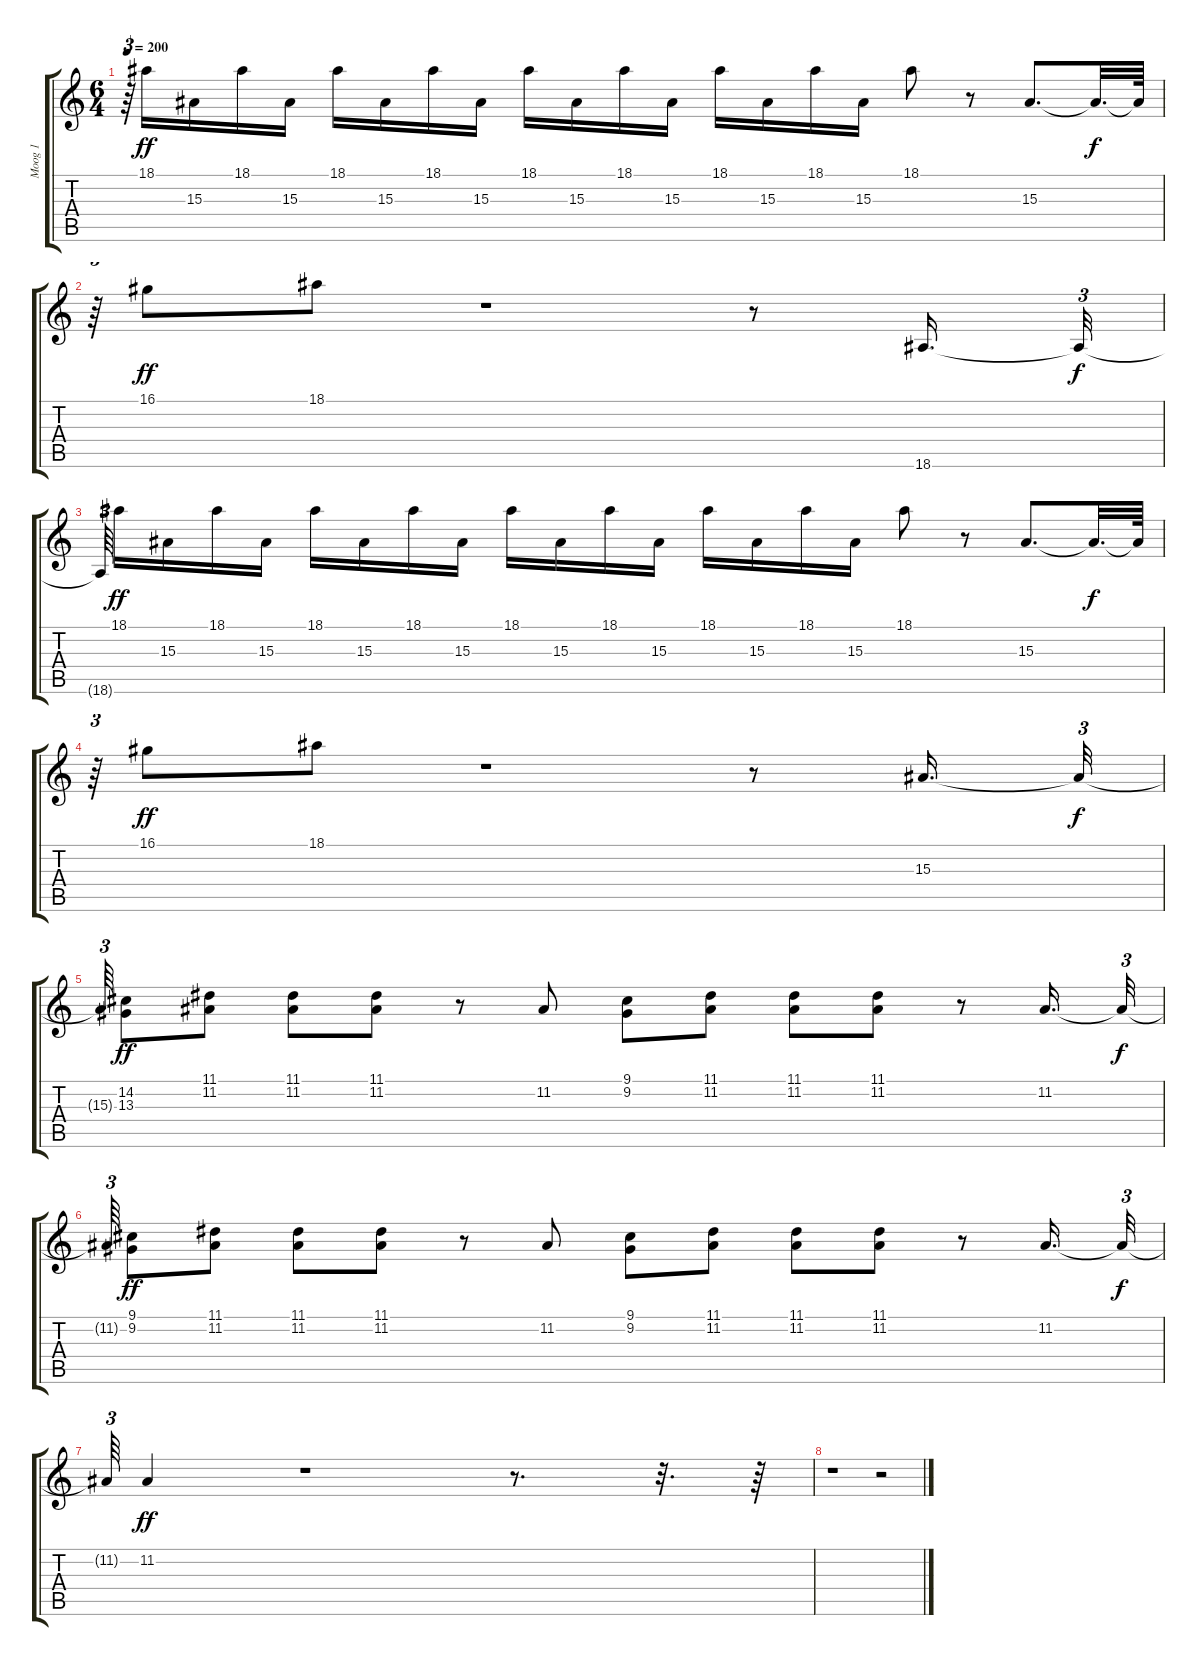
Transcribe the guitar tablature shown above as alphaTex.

\track ("Moog 1" "Moog 1") {instrument lead2sawtooth}
\staff {score tabs}
\tuning (E4 B3 G3 D3 A2 E2) {hide}
\ts (6 4)
\tempo 200
\clef g2
\ks c
r.64{tu (3 2) dy f} 18.1.16{dy ff} 15.3.16 18.1.16 15.3.16 18.1.16 15.3.16 18.1.16 15.3.16 18.1.16 15.3.16 18.1.16 15.3.16 18.1.16 15.3.16 18.1.16 15.3.16 18.1.8 r.8 15.3.8{d} 15.3{t}.32{d dy f} 15.3{t}.64 |
r.64{tu (3 2)} 16.1.8{dy ff} 18.1.8 r.1 r.8 18.6.16{d} 18.6{t}.32{tu (3 2) dy f} |
18.6{t}.64{tu (3 2)} 18.1.16{dy ff} 15.3.16 18.1.16 15.3.16 18.1.16 15.3.16 18.1.16 15.3.16 18.1.16 15.3.16 18.1.16 15.3.16 18.1.16 15.3.16 18.1.16 15.3.16 18.1.8 r.8 15.3.8{d} 15.3{t}.32{d dy f} 15.3{t}.64 |
r.64{tu (3 2)} 16.1.8{dy ff} 18.1.8 r.1 r.8 15.3.16{d} 15.3{t}.32{tu (3 2) dy f} |
15.3{t}.64{tu (3 2)} (14.2 13.3).8{dy ff} (11.1 11.2).8 (11.1 11.2).8 (11.1 11.2).8 r.8 11.2.8 (9.1 9.2).8 (11.1 11.2).8 (11.1 11.2).8 (11.1 11.2).8 r.8 11.2.16{d} 11.2{t}.32{tu (3 2) dy f} |
11.2{t}.64{tu (3 2)} (9.1 9.2).8{dy ff} (11.1 11.2).8 (11.1 11.2).8 (11.1 11.2).8 r.8 11.2.8 (9.1 9.2).8 (11.1 11.2).8 (11.1 11.2).8 (11.1 11.2).8 r.8 11.2.16{d} 11.2{t}.32{tu (3 2) dy f} |
11.2{t}.64{tu (3 2)} 11.2.4{dy ff} r.1 r.8{d} r.32{d} r.64 |
r.1 r.2
